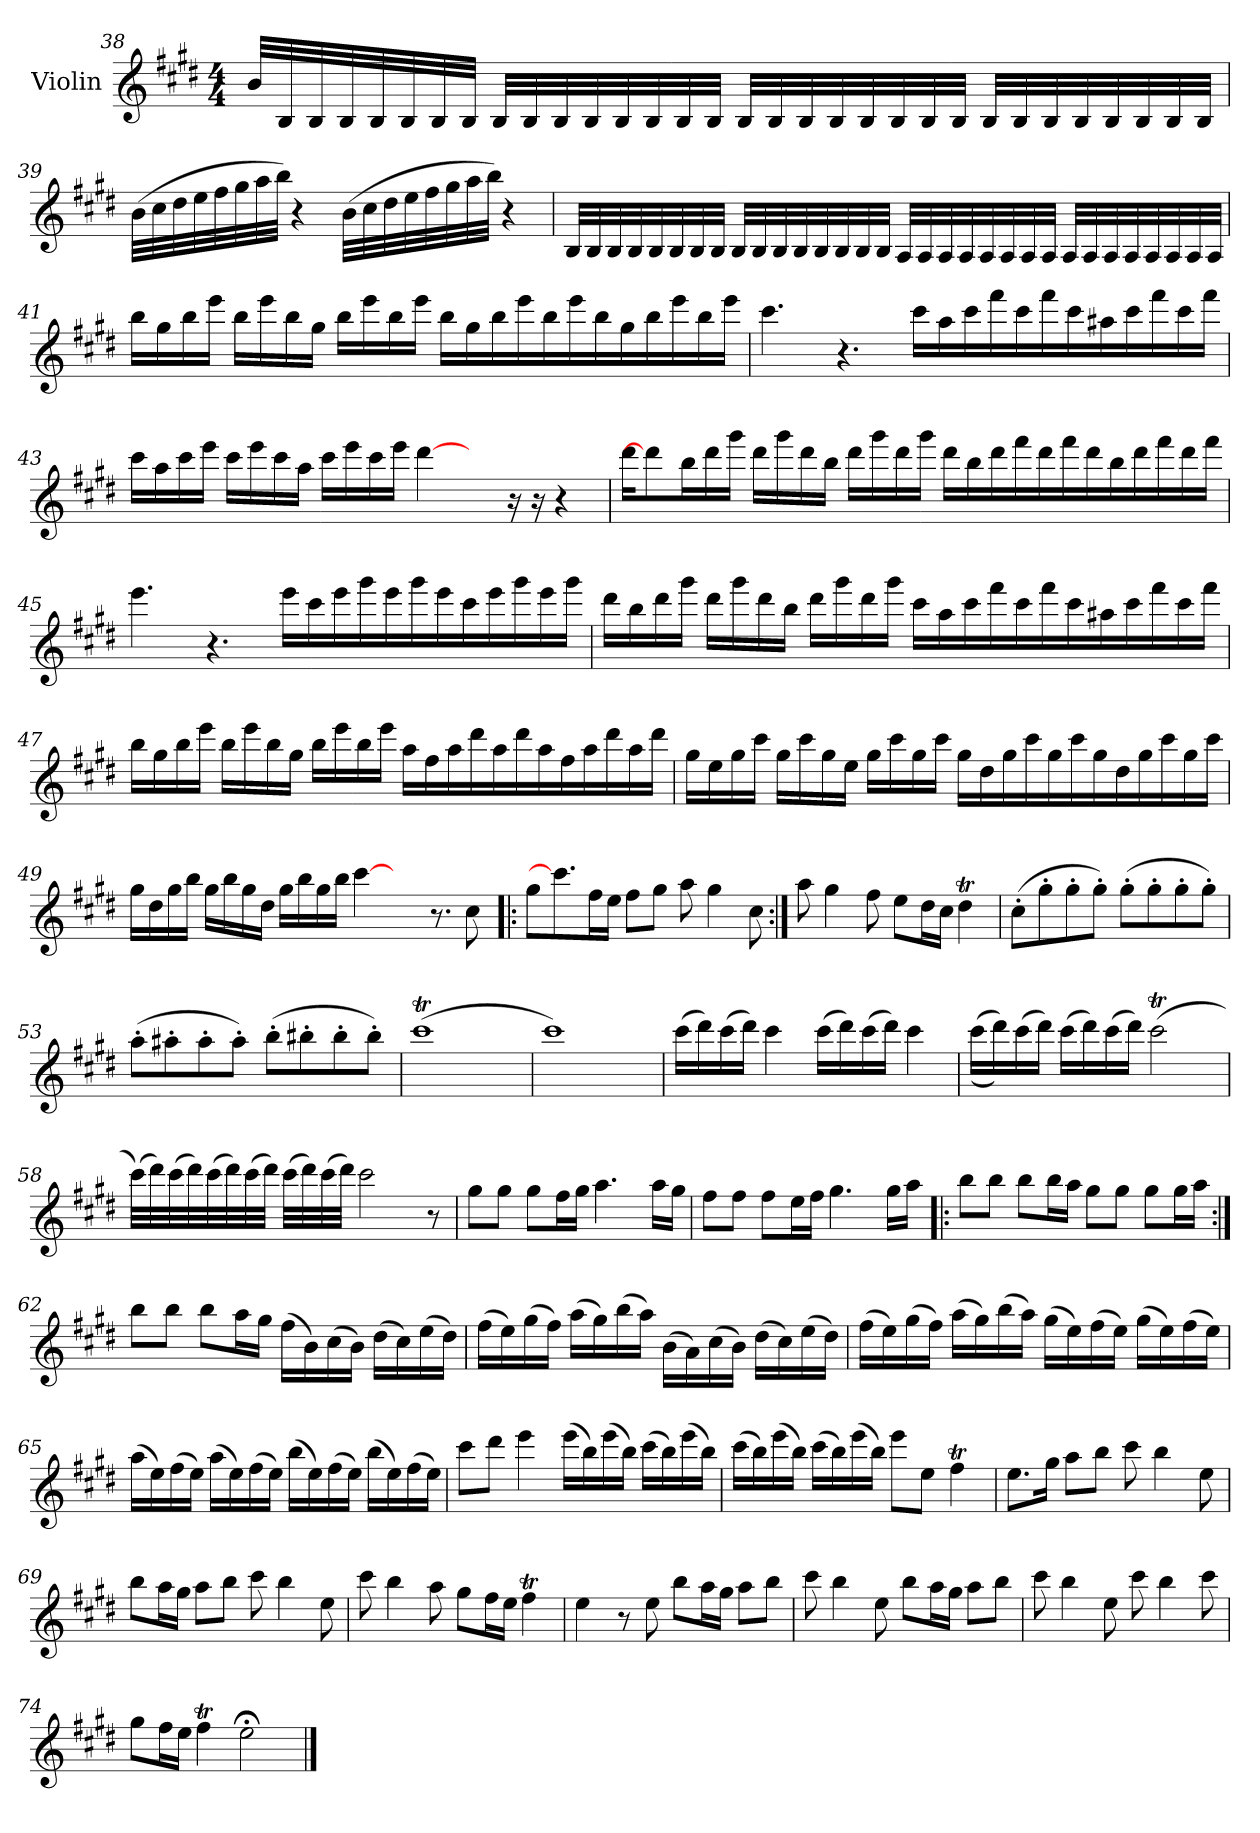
**kern
*part1
*staff1
*I"Violin
*I'Vln.
!!LO:LB:g=z
*clefG2
*k[f#c#g#d#]
*M4/4
=38
32b/LLL
32B/
32B/
32B/
32B/
32B/
32B/
32B/JJJ
32B/LLL
32B/
32B/
32B/
32B/
32B/
32B/
32B/JJJ
32B/LLL
32B/
32B/
32B/
32B/
32B/
32B/
32B/JJJ
32B/LLL
32B/
32B/
32B/
32B/
32B/
32B/
32B/JJJ
!!LO:LB:g=z
=39
(>32b\LLL
32cc#\
32dd#\
32ee\
32ff#\
32gg#\
32aa\
32bb\JJJ)
4r
(>32b\LLL
32cc#\
32dd#\
32ee\
32ff#\
32gg#\
32aa\
32bb\JJJ)
4r
!!LO:LB:g=z
=40
32B/LLL
32B/
32B/
32B/
32B/
32B/
32B/
32B/JJJ
32B/LLL
32B/
32B/
32B/
32B/
32B/
32B/
32B/JJJ
32A/LLL
32A/
32A/
32A/
32A/
32A/
32A/
32A/JJJ
32A/LLL
32A/
32A/
32A/
32A/
32A/
32A/
32A/JJJ
!!LO:LB:g=z
=41
16bb\LL
16gg#\
16bb\
16eee\JJ
16bb\LL
16eee\
16bb\
16gg#\JJ
16bb\LL
16eee\
16bb\
16eee\JJ
16bb\LL
16gg#\
16bb\
16eee\
16bb\
16eee\
16bb\
16gg#\
16bb\
16eee\
16bb\
16eee\JJ
=42
4.ccc#\
4.r
16ccc#\LL
16aa\
16ccc#\
16fff#\
16ccc#\
16fff#\
16ccc#\
16aa#X\
16ccc#\
16fff#\
16ccc#\
16fff#\JJ
!!LO:LB:g=z
=43
16ccc#\LL
16aa\
16ccc#\
16eee\JJ
16ccc#\LL
16eee\
16ccc#\
16aa\JJ
16ccc#\LL
16eee\
16ccc#\
16eee\JJ
[4ddd#\
8ryy
16r
16r
4r
=44
16ddd#\LL
8ddd#\]
16bb\
16ddd#\
16ggg#\JJ
16ddd#\LL
16ggg#\
16ddd#\
16bb\JJ
16ddd#\LL
16ggg#\
16ddd#\
16ggg#\JJ
16ddd#\LL
16bb\
16ddd#\
16fff#\
16ddd#\
16fff#\
16ddd#\
16bb\
16ddd#\
16fff#\
16ddd#\
16fff#\JJ
!!LO:LB:g=z
=45
4.eee\
4.r
16eee\LL
16ccc#\
16eee\
16ggg#\
16eee\
16ggg#\
16eee\
16ccc#\
16eee\
16ggg#\
16eee\
16ggg#\JJ
=46
16ddd#\LL
16bb\
16ddd#\
16ggg#\JJ
16ddd#\LL
16ggg#\
16ddd#\
16bb\JJ
16ddd#\LL
16ggg#\
16ddd#\
16ggg#\JJ
16ccc#\LL
16aa\
16ccc#\
16fff#\
16ccc#\
16fff#\
16ccc#\
16aa#X\
16ccc#\
16fff#\
16ccc#\
16fff#\JJ
!!LO:LB:g=z
=47
16bb\LL
16gg#\
16bb\
16eee\JJ
16bb\LL
16eee\
16bb\
16gg#\JJ
16bb\LL
16eee\
16bb\
16eee\JJ
16aa\LL
16ff#\
16aa\
16ddd#\
16aa\
16ddd#\
16aa\
16ff#\
16aa\
16ddd#\
16aa\
16ddd#\JJ
!!LO:LB:g=z
=48
16gg#\LL
16ee\
16gg#\
16ccc#\JJ
16gg#\LL
16ccc#\
16gg#\
16ee\JJ
16gg#\LL
16ccc#\
16gg#\
16ccc#\JJ
16gg#\LL
16dd#\
16gg#\
16ccc#\
16gg#\
16ccc#\
16gg#\
16dd#\
16gg#\
16ccc#\
16gg#\
16ccc#\JJ
=49
16gg#\LL
16dd#\
16gg#\
16bb\JJ
16gg#\LL
16bb\
16gg#\
16dd#\JJ
16gg#\LL
16bb\
16gg#\
16bb\JJ
[4ccc#\
8.ryy
8.r
8cc#\
!!LO:LB:g=z
=50!|:
8gg#\L
8.ccc#\]
16ff#\L
16ee\JJ
8ff#\L
8gg#\J
8aa\
4gg#\
8cc#\
=51:|!
8aa\
4gg#\
8ff#\
8ee\L
16dd#\L
16cc#\JJ
4dd#t\
=52
(>8cc#'\L
8gg#'\
8gg#'\
8gg#'\J)
(>8gg#'\L
8gg#'\
8gg#'\
8gg#'\J)
=53
(>8aa'\L
8aa#X'\
8aa#'\
8aa#'\J)
(>8bb'\L
8bb#X'\
8bb#'\
8bb#'\J)
!!LO:PB:g=z
=54
(>1ccc#T
=55
1ccc#)
=56
(>16ccc#\LL
16ddd#\)
(>16ccc#\
16ddd#\JJ)
4ccc#\
(>16ccc#\LL
16ddd#\)
(>16ccc#\
16ddd#\JJ)
4ccc#\
=57
(>(>16ccc#\LL
16ddd#\))
(>16ccc#\
16ddd#\JJ)
(>16ccc#\LL
16ddd#\)
(>16ccc#\
16ddd#\JJ)
(>2ccc#T\
!!LO:LB:g=z
=58
(>32ccc#\LLL)
32ddd#\)
(>32ccc#\
32ddd#\)
(>32ccc#\
32ddd#\)
(>32ccc#\
32ddd#\JJJ)
(>32ccc#\LLL
32ddd#\)
(>32ccc#\
32ddd#\JJJ)
2ccc#\
8r
=59
8gg#\L
8gg#\J
8gg#\L
16ff#\L
16gg#\JJ
4.aa\
16aa\LL
16gg#\JJ
=60
8ff#\L
8ff#\J
8ff#\L
16ee\L
16ff#\JJ
4.gg#\
16gg#\LL
16aa\JJ
!!LO:LB:g=z
=61!|:
8bb\L
8bb\J
8bb\L
16bb\L
16aa\JJ
8gg#\L
8gg#\J
8gg#\L
16gg#\L
16aa\JJ
=62:|!
8bb\L
8bb\J
8bb\L
16aa\L
16gg#\JJ
(>16ff#\LL
16b\)
(>16cc#\
16b\JJ)
(>16dd#\LL
16cc#\)
(>16ee\
16dd#\JJ)
=63
(>16ff#\LL
16ee\)
(>16gg#\
16ff#\JJ)
(>16aa\LL
16gg#\)
(>16bb\
16aa\JJ)
(>16b\LL
16a\)
(>16cc#\
16b\JJ)
(>16dd#\LL
16cc#\)
(>16ee\
16dd#\JJ)
!!LO:LB:g=z
=64
(>16ff#\LL
16ee\)
(>16gg#\
16ff#\JJ)
(>16aa\LL
16gg#\)
(>16bb\
16aa\JJ)
(>16gg#\LL
16ee\)
(>16ff#\
16ee\JJ)
(>16gg#\LL
16ee\)
(>16ff#\
16ee\JJ)
=65
(>16aa\LL
16ee\)
(>16ff#\
16ee\JJ)
(>16aa\LL
16ee\)
(>16ff#\
16ee\JJ)
(>16bb\LL
16ee\)
(>16ff#\
16ee\JJ)
(>16bb\LL
16ee\)
(>16ff#\
16ee\JJ)
=66
8ccc#\L
8ddd#\J
4eee\
(>16eee\LL
16bb\)
(>16eee\
16bb\JJ)
(>16ccc#\LL
16bb\)
(>16eee\
16bb\JJ)
!!LO:LB:g=z
=67
(>16ccc#\LL
16bb\)
(>16eee\
16bb\JJ)
(>16ccc#\LL
16bb\)
(>16eee\
16bb\JJ)
8eee\L
8ee\J
4ff#T\
=68
8.ee\L
16gg#\Jk
8aa\L
8bb\J
8ccc#\
4bb\
8ee\
=69
8bb\L
16aa\L
16gg#\JJ
8aa\L
8bb\J
8ccc#\
4bb\
8ee\
=70
8ccc#\
4bb\
8aa\
8gg#\L
16ff#\L
16ee\JJ
4ff#T\
!!LO:LB:g=z
=71
4ee\
8r
8ee\
8bb\L
16aa\L
16gg#\JJ
8aa\L
8bb\J
=72
8ccc#\
4bb\
8ee\
8bb\L
16aa\L
16gg#\JJ
8aa\L
8bb\J
=73
8ccc#\
4bb\
8ee\
8ccc#\
4bb\
8ccc#\
=74
8gg#\L
16ff#\L
16ee\JJ
4ff#T\
2ee;<\
==
*-
